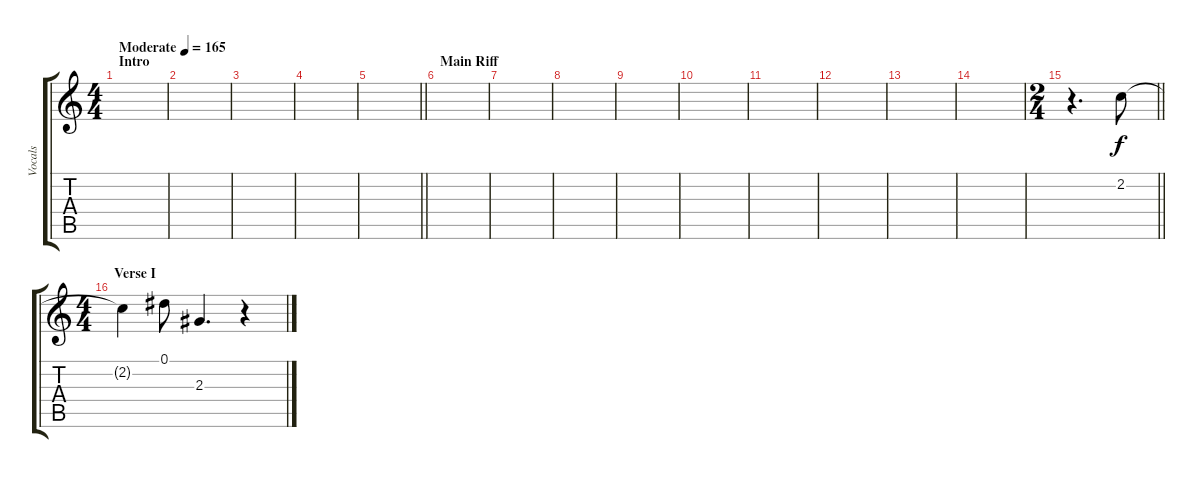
\track ("Vocals" "Vocals") {instrument electricguitarclean}
\staff {score tabs}
\tuning (Eb4 Bb3 Gb3 Db3 Ab2 Eb2) {hide}
\ts (4 4)
\section ("" "Intro")
\tempo (165 "Moderate")
\clef g2
\ks c
|
|
|
|
\barLineRight lightlight
|
\section ("" "Main Riff")
|
|
|
|
|
|
|
|
|
\ts (2 4)
\barLineRight lightlight
r.4{d} 2.2.8 |
\ts (4 4)
\section ("" "Verse I")
2.2{t}.4 0.1.8 2.3.4{d} r.4
